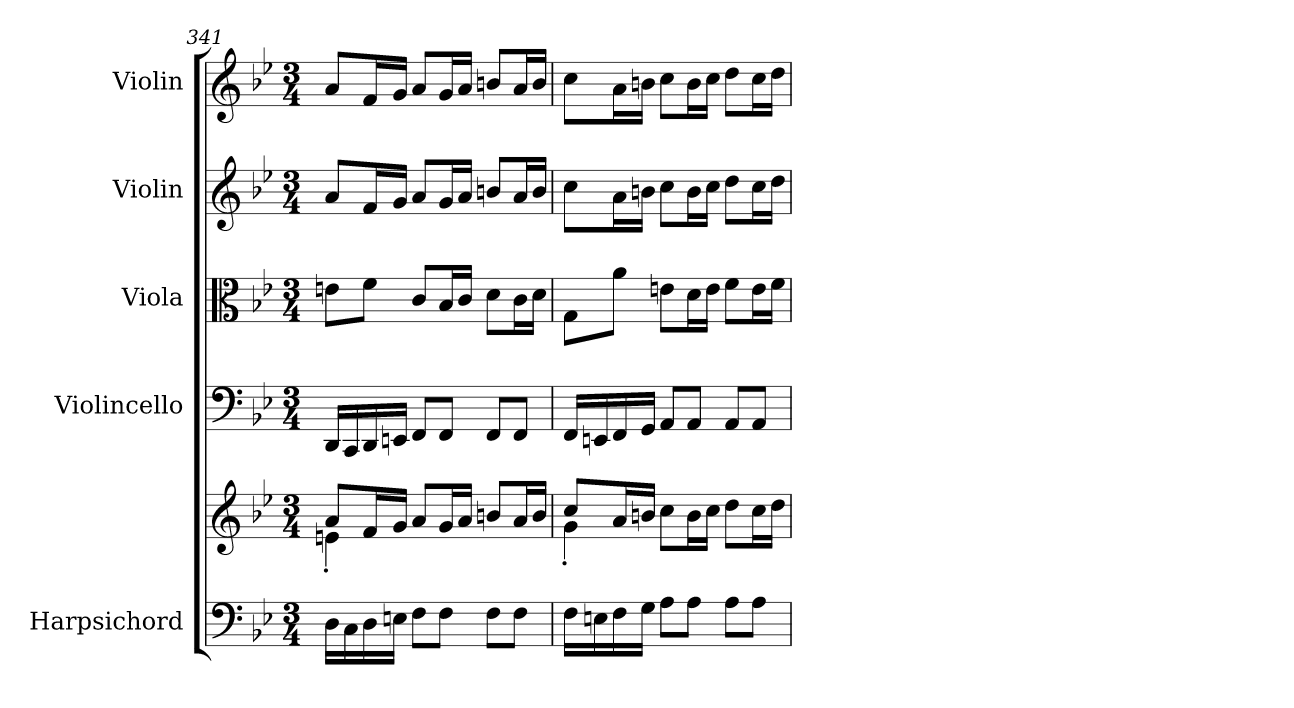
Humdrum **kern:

**kern	**kern	**kern	**kern	**kern	**kern
*part5	*part5	*part4	*part3	*part2	*part1
*staff6	*staff5	*staff4	*staff3	*staff2	*staff1
*I"Harpsichord	*	*I"Violincello	*I"Viola	*I"Violin	*I"Violin
*I'Hpschd	*	*I'Vc	*I'Vla	*I'Vln	*I'Vln
!!LO:PB:g=z
*clefF4	*clefG2	*clefF4	*clefC3	*clefG2	*clefG2
*k[b-e-]	*k[b-e-]	*k[b-e-]	*k[b-e-]	*k[b-e-]	*k[b-e-]
*M3/4	*M3/4	*M3/4	*M3/4	*M3/4	*M3/4
=341	=341	=341	=341	=341	=341
*	*^	*	*	*	*
16D\LL	8a/L	4en'\	16DD/LL	8en\L	8a/L	8a/L
16C\	.	.	16CC/	.	.	.
16D\	16f/L	.	16DD/	8f\J	16f/L	16f/L
16En\JJ	16g/JJ	.	16EEn/JJ	.	16g/JJ	16g/JJ
8F\L	8a/L	2ryy	8FF/L	8c/L	8a/L	8a/L
8F\J	16g/L	.	8FF/J	16B-/L	16g/L	16g/L
.	16a/JJ	.	.	16c/JJ	16a/JJ	16a/JJ
8F\L	8bn/L	.	8FF/L	8d\L	8bn/L	8bn/L
8F\J	16a/L	.	8FF/J	16c\L	16a/L	16a/L
.	16b/JJ	.	.	16d\JJ	16b/JJ	16b/JJ
=342	=342	=342	=342	=342	=342	=342
16F\LL	8cc/L	4g'\	16FF/LL	8G\L	8cc\L	8cc\L
16En\	.	.	16EEn/	.	.	.
16F\	16a/L	.	16FF/	8a\J	16a\L	16a\L
16G\JJ	16bn/JJ	.	16GG/JJ	.	16bn\JJ	16bn\JJ
8A\L	8cc\L	2ryy	8AA/L	8en\L	8cc\L	8cc\L
8A\J	16b\L	.	8AA/J	16d\L	16b\L	16b\L
.	16cc\JJ	.	.	16e\JJ	16cc\JJ	16cc\JJ
8A\L	8dd\L	.	8AA/L	8f\L	8dd\L	8dd\L
8A\J	16cc\L	.	8AA/J	16e\L	16cc\L	16cc\L
.	16dd\JJ	.	.	16f\JJ	16dd\JJ	16dd\JJ
*	*v	*v	*	*	*	*
=	=	=	=	=	=
*-	*-	*-	*-	*-	*-
